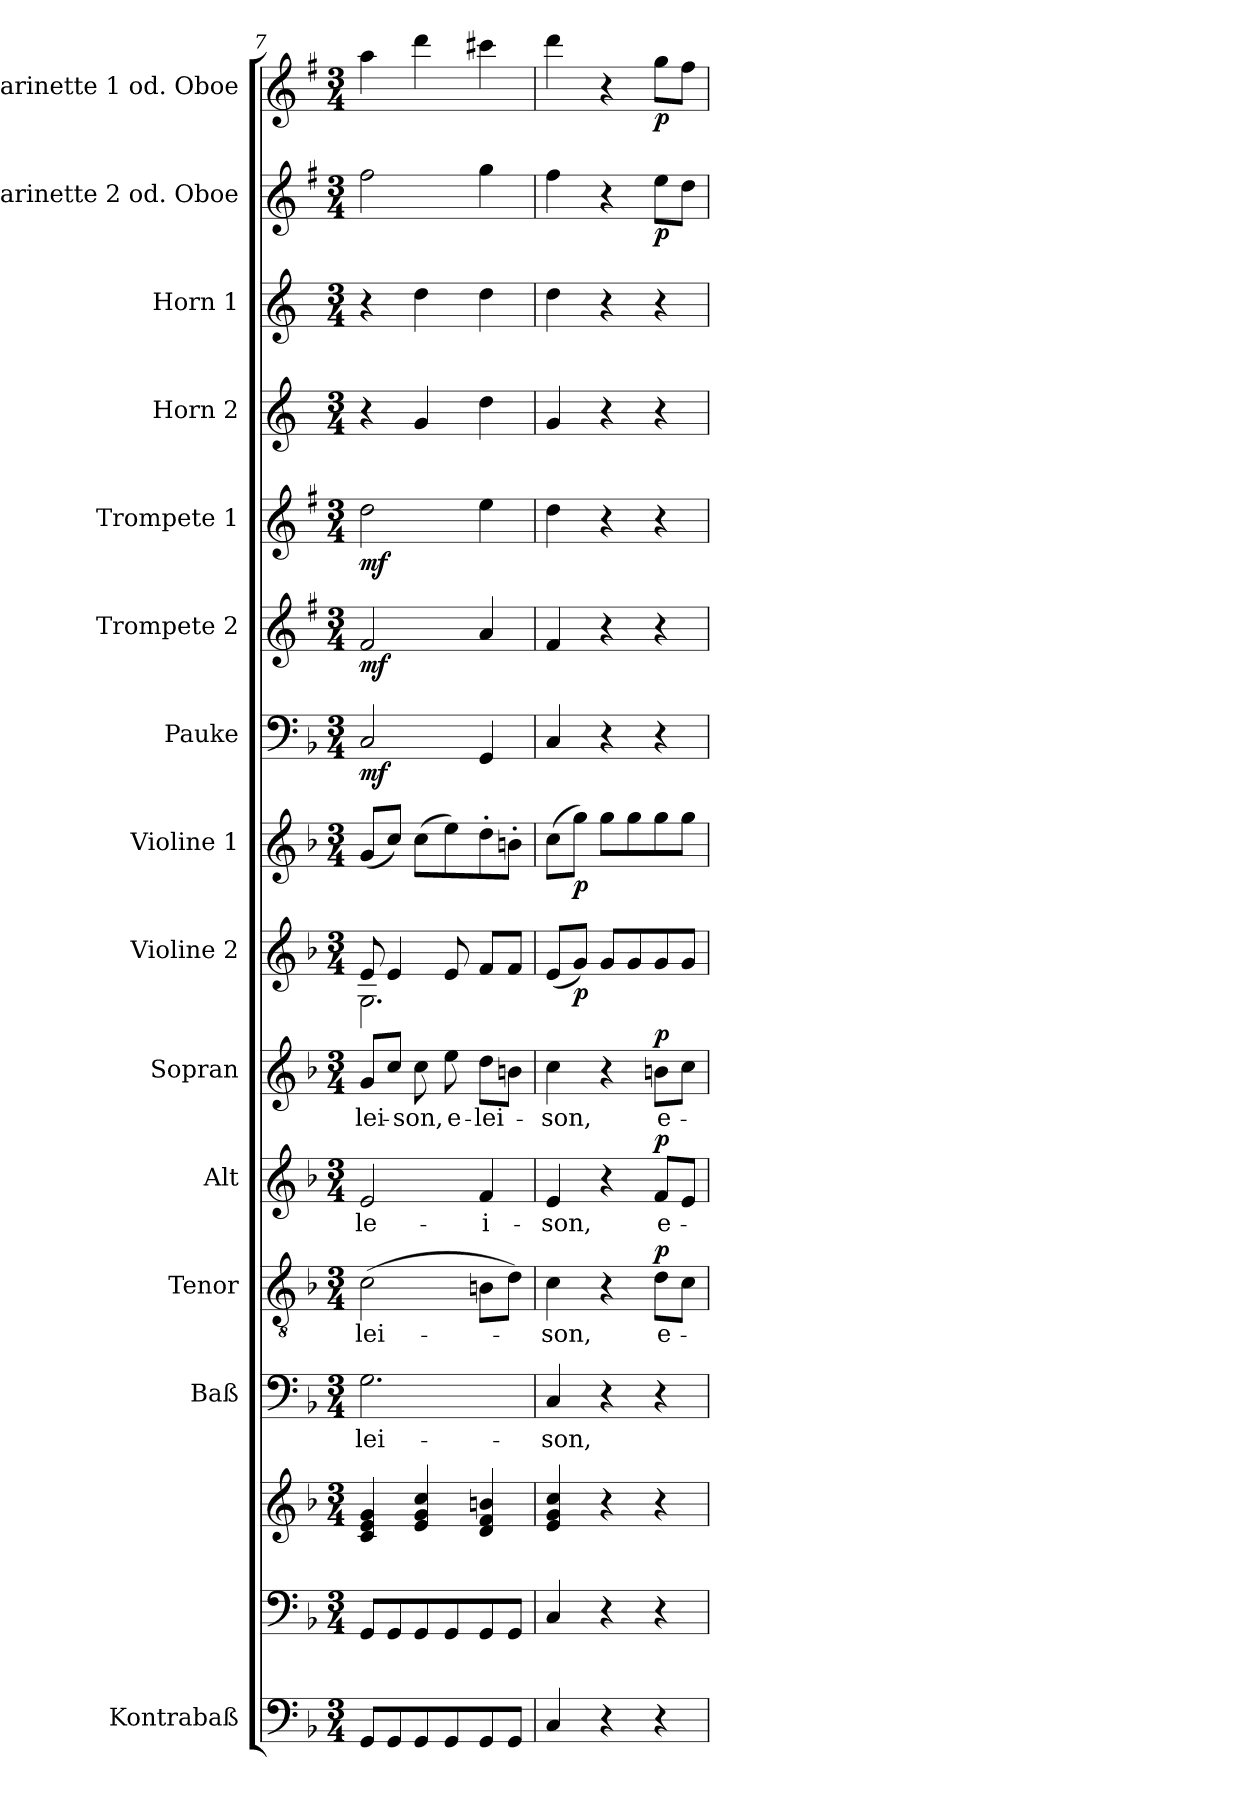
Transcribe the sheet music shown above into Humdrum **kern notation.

**kern	**kern	**kern	**kern	**text	**kern	**text	**dynam	**kern	**text	**dynam	**kern	**text	**dynam	**kern	**dynam	**kern	**dynam	**kern	**dynam	**kern	**dynam	**kern	**dynam	**kern	**kern	**kern	**dynam	**kern	**dynam
*part15	*part14	*part14	*part13	*part13	*part12	*part12	*part12	*part11	*part11	*part11	*part10	*part10	*part10	*part9	*part9	*part8	*part8	*part7	*part7	*part6	*part6	*part5	*part5	*part4	*part3	*part2	*part2	*part1	*part1
*staff16	*staff15	*staff14	*staff13	*staff13	*staff12	*staff12	*staff12	*staff11	*staff11	*staff11	*staff10	*staff10	*staff10	*staff9	*staff9	*staff8	*staff8	*staff7	*staff7	*staff6	*staff6	*staff5	*staff5	*staff4	*staff3	*staff2	*staff2	*staff1	*staff1
*I"Kontrabaß	*	*	*I"Baß	*	*I"Tenor	*	*	*I"Alt	*	*	*I"Sopran	*	*	*I"Violine 2	*	*I"Violine 1	*	*I"Pauke	*	*I"Trompete 2	*	*I"Trompete 1	*	*I"Horn 2	*I"Horn 1	*I"Klarinette 2 od. Oboe	*	*I"Klarinette 1 od. Oboe	*
*	*	*	*	*	*	*	*	*	*	*	*	*	*	*	*	*	*	*	*	*I'Tpt	*	*I'Tpt	*	*I'Hn	*I'Hn	*	*	*	*
!!LO:PB:g=z
*clefF4	*clefF4	*clefG2	*clefF4	*	*clefGv2	*	*	*clefG2	*	*	*clefG2	*	*	*clefG2	*	*clefG2	*	*clefF4	*	*clefG2	*	*clefG2	*	*clefG2	*clefG2	*clefG2	*	*clefG2	*
*ITrd7c12	*	*	*	*	*	*	*	*	*	*	*	*	*	*	*	*	*	*	*	*ITrd1c2	*	*ITrd1c2	*	*ITrd4c7	*ITrd4c7	*ITrd1c2	*	*ITrd1c2	*
*k[b-]	*k[b-]	*k[b-]	*k[b-]	*	*k[b-]	*	*	*k[b-]	*	*	*k[b-]	*	*	*k[b-]	*	*k[b-]	*	*k[b-]	*	*k[b-]	*	*k[b-]	*	*k[b-]	*k[b-]	*k[b-]	*	*k[b-]	*
*F:	*F:	*F:	*F:	*	*F:	*	*	*F:	*	*	*F:	*	*	*F:	*	*F:	*	*F:	*	*F:	*	*F:	*	*F:	*F:	*F:	*	*F:	*
*M3/4	*M3/4	*M3/4	*M3/4	*	*M3/4	*	*	*M3/4	*	*	*M3/4	*	*	*M3/4	*	*M3/4	*	*M3/4	*	*M3/4	*	*M3/4	*	*M3/4	*M3/4	*M3/4	*	*M3/4	*
=7	=7	=7	=7	=7	=7	=7	=7	=7	=7	=7	=7	=7	=7	=7	=7	=7	=7	=7	=7	=7	=7	=7	=7	=7	=7	=7	=7	=7	=7
!	!	!	!	!LO:LY:b	!	!LO:LY:b	!	!	!LO:LY:b	!	!	!LO:LY:b	!	!	!	!	!	!	!LO:DY:b	!	!LO:DY:b	!	!LO:DY:b	!	!	!	!	!	!
*	*	*	*	*	*	*	*	*	*	*	*	*	*	*^	*	*	*	*	*	*	*	*	*	*	*	*	*	*	*
8GGG/L	8GG/L	4c/ 4e/ 4g/	2.G\	-lei-	(>2c\	-lei-	.	2e/	-le-	.	8g/L	-lei-	.	8e/	2.G\	.	(<8g/L	.	2C/	mf	2e/	mf	2cc\	mf	4r	4r	2ee\	.	4gg\	.
8GGG/	8GG/	.	.	.	.	.	.	.	.	.	8cc/J	.	.	4e/	.	.	8cc/J)	.	.	.	.	.	.	.	.	.	.	.	.	.
!	!	!	!	!	!	!	!	!	!	!	!	!LO:LY:b	!	!	!	!	!	!	!	!	!	!	!	!	!	!	!	!	!	!
8GGG/	8GG/	4e/ 4g/ 4cc/	.	.	.	.	.	.	.	.	8cc\	-son,	.	.	.	.	(>8cc\L	.	.	.	.	.	.	.	4c/	4g\	.	.	4ccc\	.
!	!	!	!	!	!	!	!	!	!	!	!	!LO:LY:b	!	!	!	!	!	!	!	!	!	!	!	!	!	!	!	!	!	!
8GGG/	8GG/	.	.	.	.	.	.	.	.	.	8ee\	e-	.	8e/	.	.	8ee\)	.	.	.	.	.	.	.	.	.	.	.	.	.
!	!	!	!	!	!	!	!	!	!LO:LY:b	!	!	!LO:LY:b	!	!	!	!	!	!	!	!	!	!	!	!	!	!	!	!	!	!
8GGG/	8GG/	4d/ 4f/ 4bn/	.	.	8Bn\L	.	.	4f/	-i-	.	8dd\L	-lei-	.	8f/L	.	.	8dd'>\	.	4GG/	.	4g/	.	4dd\	.	4g\	4g\	4ff\	.	4bbn\	.
8GGG/J	8GG/J	.	.	.	8d\J)	.	.	.	.	.	8bn\J	.	.	8f/J	.	.	8bn'>\J	.	.	.	.	.	.	.	.	.	.	.	.	.
*	*	*	*	*	*	*	*	*	*	*	*	*	*	*v	*v	*	*	*	*	*	*	*	*	*	*	*	*	*	*	*
=8	=8	=8	=8	=8	=8	=8	=8	=8	=8	=8	=8	=8	=8	=8	=8	=8	=8	=8	=8	=8	=8	=8	=8	=8	=8	=8	=8	=8	=8
!	!	!	!	!LO:LY:b	!	!LO:LY:b	!	!	!LO:LY:b	!	!	!LO:LY:b	!	!	!	!	!	!	!	!	!	!	!	!	!	!	!	!	!
4CC/	4C/	4e/ 4g/ 4cc/	4C/	-son,	4c\	-son,	.	4e/	-son,	.	4cc\	-son,	.	(<8e/L	.	(>8cc\L	.	4C/	.	4e/	.	4cc\	.	4c/	4g\	4ee\	.	4ccc\	.
!	!	!	!	!	!	!	!	!	!	!	!	!	!	!	!LO:DY:b	!	!LO:DY:b	!	!	!	!	!	!	!	!	!	!	!	!
.	.	.	.	.	.	.	.	.	.	.	.	.	.	8g/J)	p	8gg\J)	p	.	.	.	.	.	.	.	.	.	.	.	.
4r	4r	4r	4r	.	4r	.	.	4r	.	.	4r	.	.	8g/L	.	8gg\L	.	4r	.	4r	.	4r	.	4r	4r	4r	.	4r	.
.	.	.	.	.	.	.	.	.	.	.	.	.	.	8g/	.	8gg\	.	.	.	.	.	.	.	.	.	.	.	.	.
!	!	!	!	!	!	!LO:LY:b	!LO:DY:a	!	!LO:LY:b	!LO:DY:a	!	!LO:LY:b	!LO:DY:a	!	!	!	!	!	!	!	!	!	!	!	!	!	!LO:DY:b	!	!LO:DY:b
4r	4r	4r	4r	.	8d\L	e-	p	8f/L	e-	p	8bn\L	e-	p	8g/	.	8gg\	.	4r	.	4r	.	4r	.	4r	4r	8dd\L	p	8ff\L	p
.	.	.	.	.	8c\J	.	.	8e/J	.	.	8cc\J	.	.	8g/J	.	8gg\J	.	.	.	.	.	.	.	.	.	8cc\J	.	8ee\J	.
=	=	=	=	=	=	=	=	=	=	=	=	=	=	=	=	=	=	=	=	=	=	=	=	=	=	=	=	=	=
*-	*-	*-	*-	*-	*-	*-	*-	*-	*-	*-	*-	*-	*-	*-	*-	*-	*-	*-	*-	*-	*-	*-	*-	*-	*-	*-	*-	*-	*-
